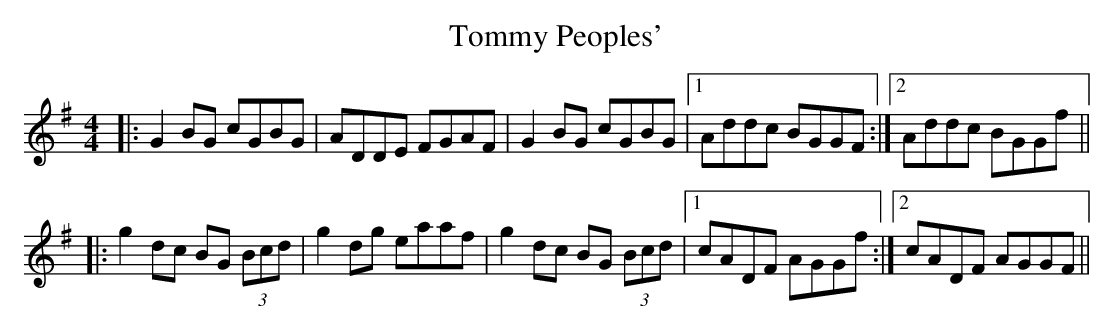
X:1
T: Tommy Peoples'
M: 4/4
L: 1/8
K: Gmaj
|:G2BG cGBG|ADDE FGAF|G2BG cGBG|1 Addc BGGF:|2 Addc BGGf||
|:g2dc BG (3Bcd|g2dg eaaf|g2dc BG (3Bcd|1 cADF AGGf:|2 cADF AGGF||
